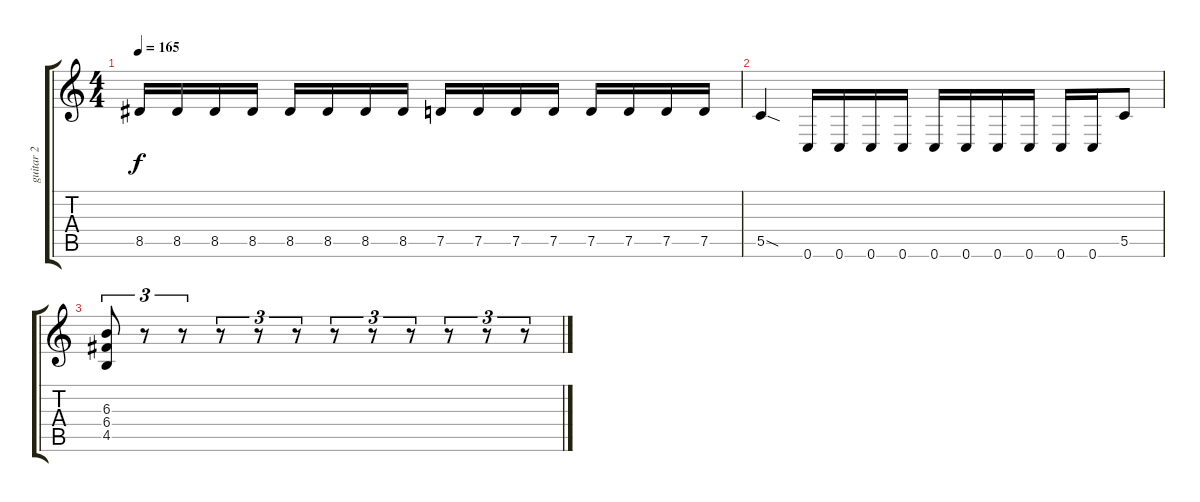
\track ("guitar 2" "guitar 2") {instrument overdrivenguitar}
\staff {score tabs}
\tuning (D4 A3 F3 C3 G2 C2) {hide}
\ts (4 4)
\tempo 165
\clef g2
\ks c
8.5.16{dy f} 8.5.16 8.5.16 8.5.16 8.5.16 8.5.16 8.5.16 8.5.16 7.5.16 7.5.16 7.5.16 7.5.16 7.5.16 7.5.16 7.5.16 7.5.16 |
5.5{sod}.4 0.6.16 0.6.16 0.6.16 0.6.16 0.6.16 0.6.16 0.6.16 0.6.16 0.6.16 0.6.16 5.5.8 |
(6.3 6.4 4.5).8{tu (3 2)} r.8{tu (3 2)} r.8{tu (3 2)} r.8{tu (3 2)} r.8{tu (3 2)} r.8{tu (3 2)} r.8{tu (3 2)} r.8{tu (3 2)} r.8{tu (3 2)} r.8{tu (3 2)} r.8{tu (3 2)} r.8{tu (3 2)}
